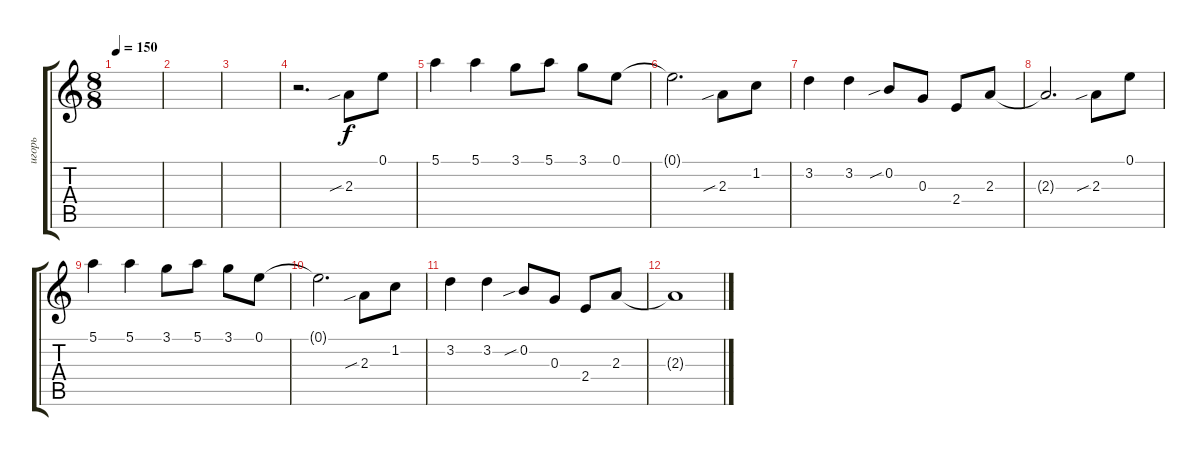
\track ("игорь" "игорь") {instrument overdrivenguitar}
\staff {score tabs}
\tuning (E4 B3 G3 D3 A2 E2) {hide}
\ts (8 8)
\tempo 150
\clef g2
\ks c
|
|
|
r.2{d volume 16} 2.3{sib}.8 0.1.8 |
5.1.4 5.1.4 3.1.8 5.1.8 3.1.8 0.1.8 |
0.1{t}.2{d} 2.3{sib}.8 1.2.8 |
3.2.4 3.2.4 0.2{sib}.8 0.3.8 2.4.8 2.3.8 |
2.3{t}.2{d} 2.3{sib}.8 0.1.8 |
5.1.4 5.1.4 3.1.8 5.1.8 3.1.8 0.1.8 |
0.1{t}.2{d} 2.3{sib}.8 1.2.8 |
3.2.4 3.2.4 0.2{sib}.8 0.3.8 2.4.8 2.3.8 |
2.3{t}.1
